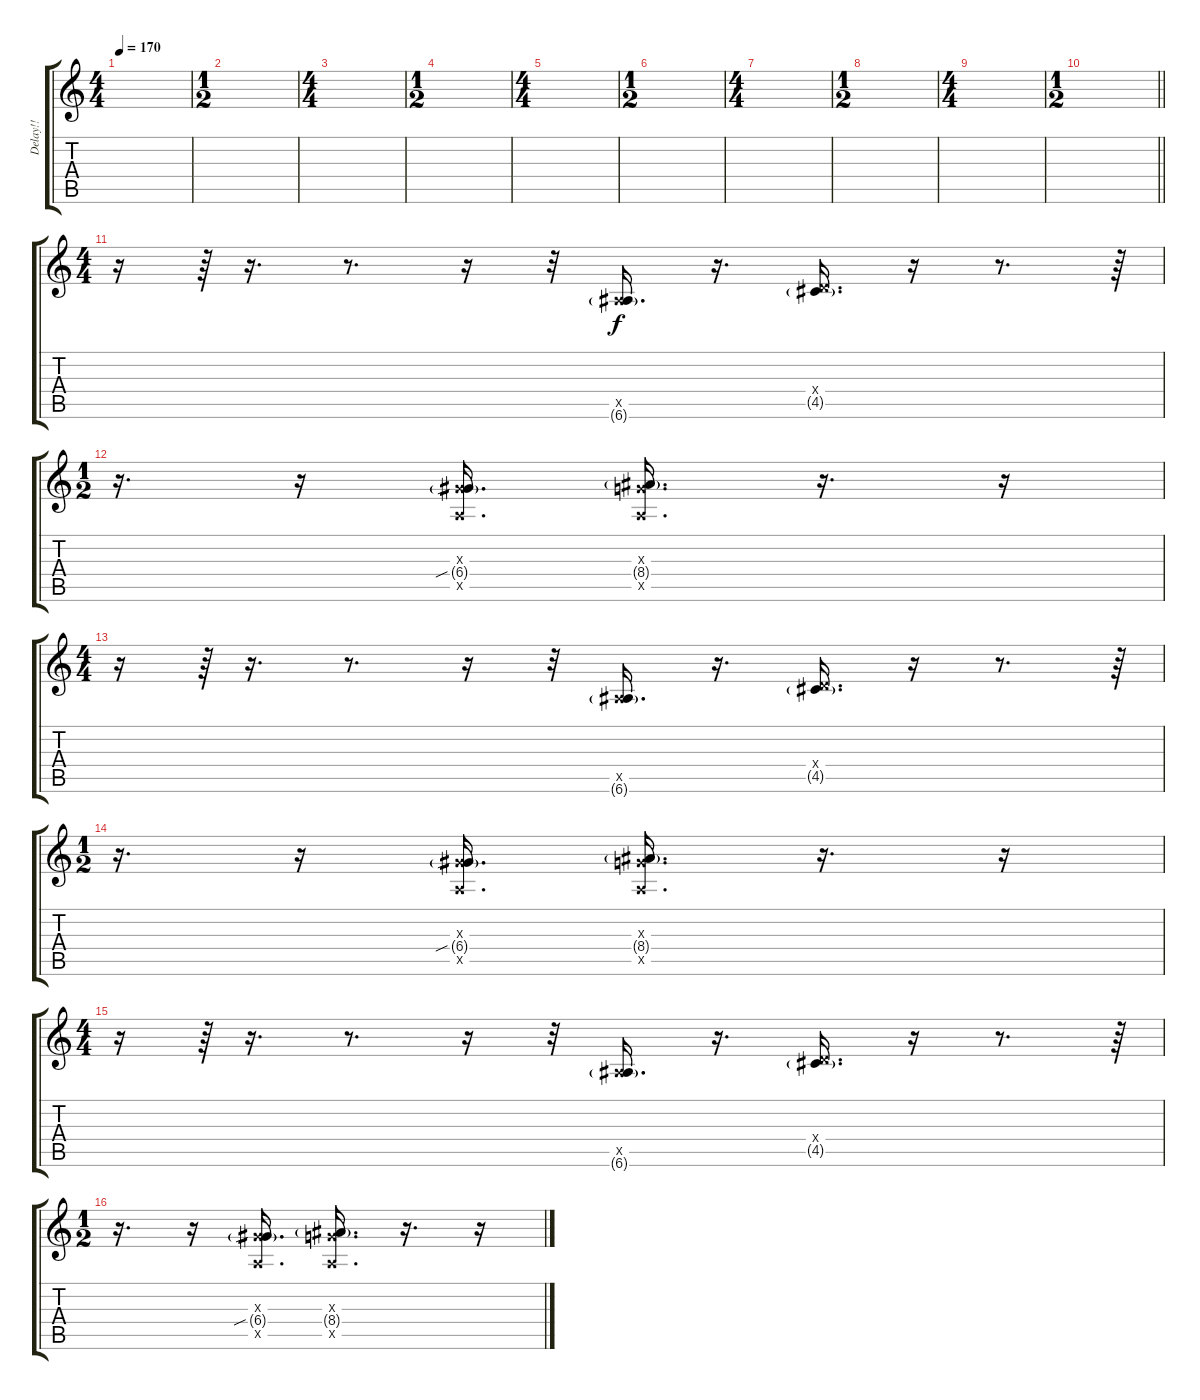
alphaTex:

\track ("Delay!!" "Delay!!") {instrument overdrivenguitar}
\staff {score tabs}
\tuning (E4 B3 G3 D3 A2 E2) {hide}
\ts (4 4)
\tempo 170
\clef g2
\ks c
|
\ts (1 2)
|
\ts (4 4)
|
\ts (1 2)
|
\ts (4 4)
|
\ts (1 2)
|
\ts (4 4)
|
\ts (1 2)
|
\ts (4 4)
|
\ts (1 2)
\barLineRight lightlight
|
\ts (4 4)
r.16 r.64 r.16{d} r.8{d} r.16 r.32 (0.5{x} 6.6{g}).16{d} r.16{d} (0.4{x} 4.5{g}).16{d} r.16 r.8{d} r.64 |
\ts (1 2)
r.16{d} r.16 (0.3{x} 6.4{sib g} 0.5{x}).16{d} (0.3{x} 8.4{g} 0.5{x}).16{d} r.16{d} r.16 |
\ts (4 4)
r.16 r.64 r.16{d} r.8{d} r.16 r.32 (0.5{x} 6.6{g}).16{d} r.16{d} (0.4{x} 4.5{g}).16{d} r.16 r.8{d} r.64 |
\ts (1 2)
r.16{d} r.16 (0.3{x} 6.4{sib g} 0.5{x}).16{d} (0.3{x} 8.4{g} 0.5{x}).16{d} r.16{d} r.16 |
\ts (4 4)
r.16 r.64 r.16{d} r.8{d} r.16 r.32 (0.5{x} 6.6{g}).16{d} r.16{d} (0.4{x} 4.5{g}).16{d} r.16 r.8{d} r.64 |
\ts (1 2)
r.16{d} r.16 (0.3{x} 6.4{sib g} 0.5{x}).16{d} (0.3{x} 8.4{g} 0.5{x}).16{d} r.16{d} r.16
